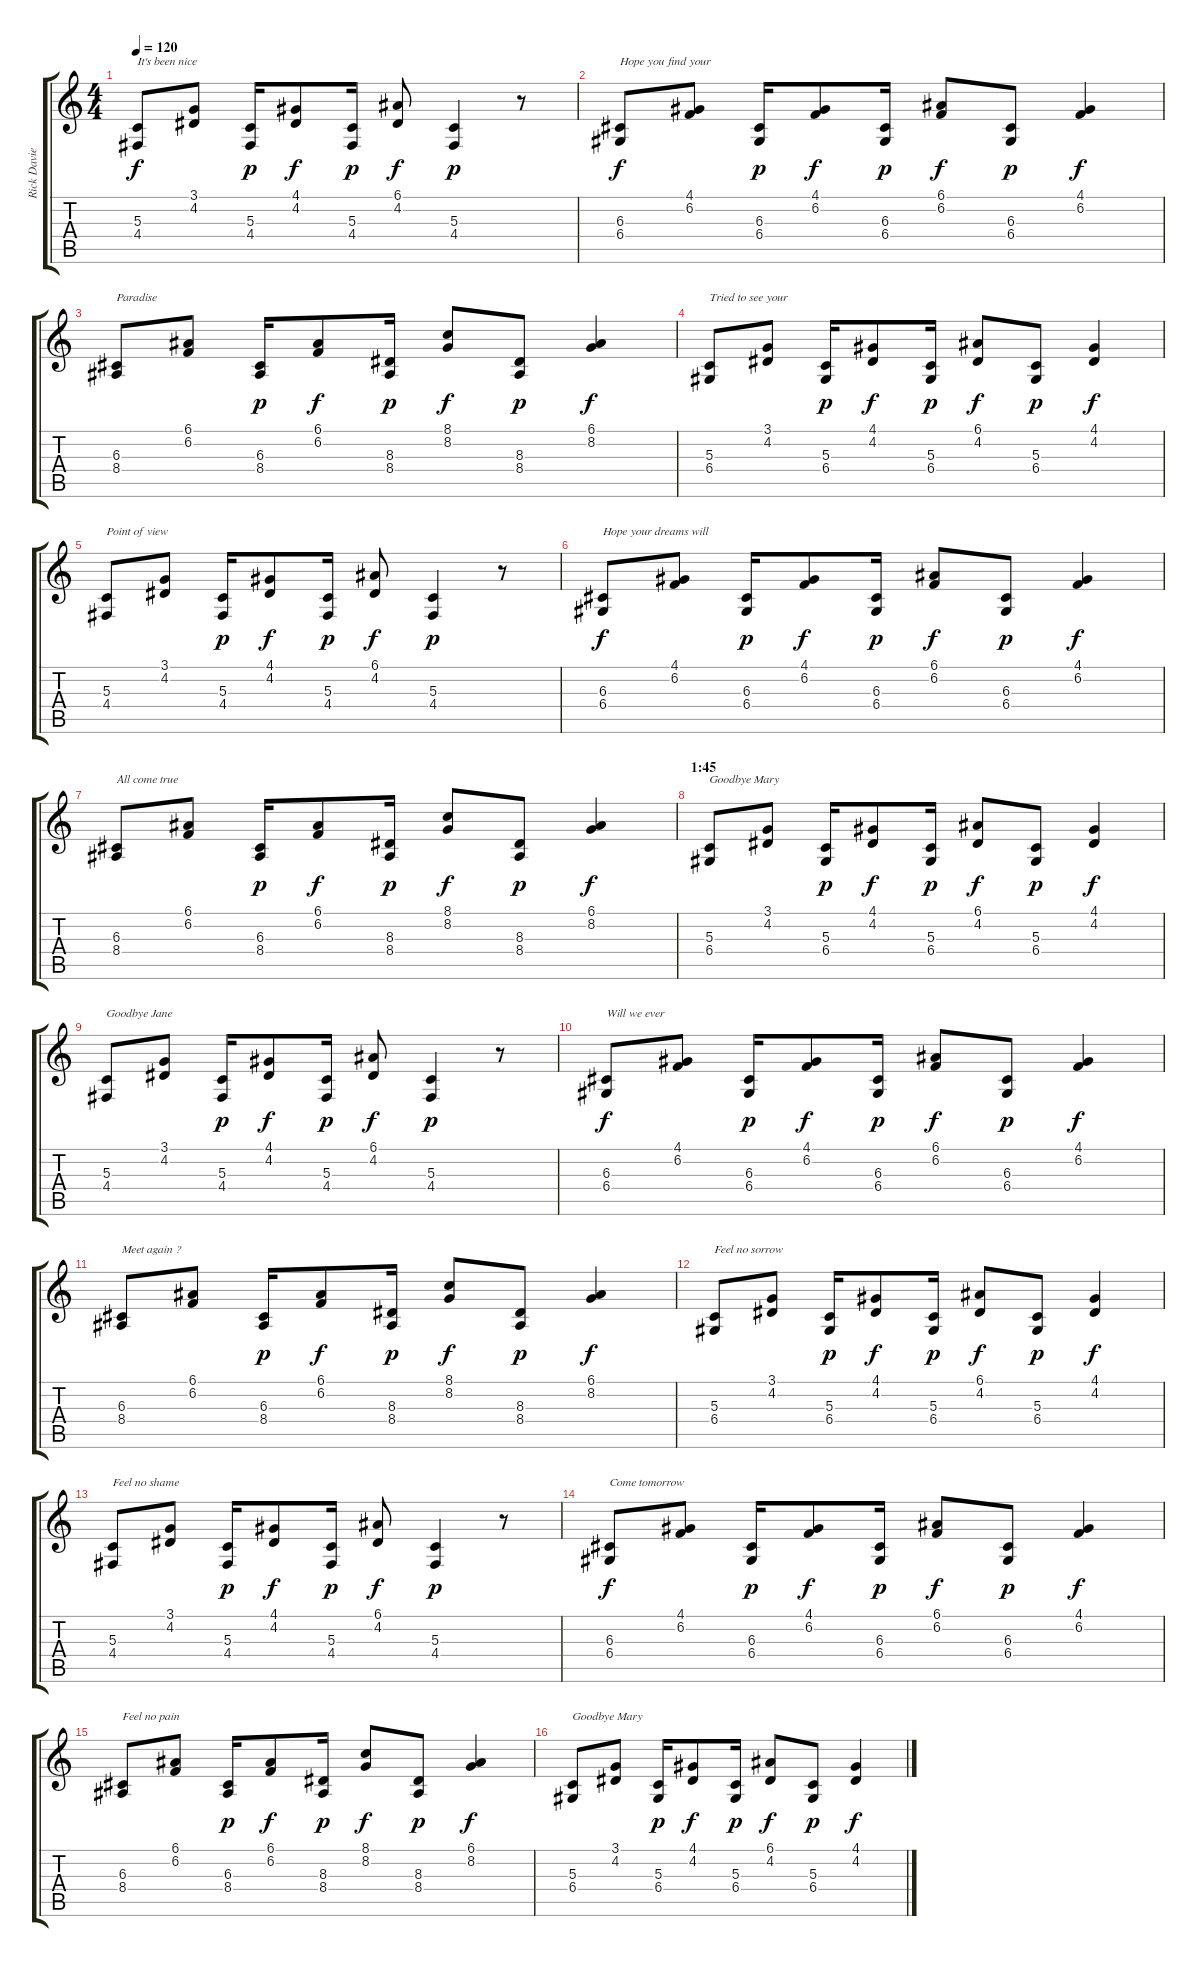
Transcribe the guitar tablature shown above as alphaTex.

\track ("Rick Davies (electric piano)" "Rick Davie") {instrument electricgrandpiano}
\staff {score tabs}
\tuning (E4 B3 G3 D3 A2 E2) {hide}
\ts (4 4)
\tempo 120
\clef g2
\ks c
(5.3 4.4).8{txt "It's been nice" dy f} (3.1 4.2).8 (5.3 4.4).16{dy p} (4.1 4.2).8{dy f} (5.3 4.4).16{dy p} (6.1 4.2).8{dy f} (5.3 4.4).4{dy p} r.8 |
(6.3 6.4).8{txt "Hope you find your" dy f} (4.1 6.2).8 (6.3 6.4).16{dy p} (4.1 6.2).8{dy f} (6.3 6.4).16{dy p} (6.1 6.2).8{dy f} (6.3 6.4).8{dy p} (4.1 6.2).4{dy f} |
(6.3 8.4).8{txt "Paradise"} (6.1 6.2).8 (6.3 8.4).16{dy p} (6.1 6.2).8{dy f} (8.3 8.4).16{dy p} (8.1 8.2).8{dy f} (8.3 8.4).8{dy p} (6.1 8.2).4{dy f} |
(5.3 6.4).8{txt "Tried to see your"} (3.1 4.2).8 (5.3 6.4).16{dy p} (4.1 4.2).8{dy f} (5.3 6.4).16{dy p} (6.1 4.2).8{dy f} (5.3 6.4).8{dy p} (4.1 4.2).4{dy f} |
(5.3 4.4).8{txt "Point of view"} (3.1 4.2).8 (5.3 4.4).16{dy p} (4.1 4.2).8{dy f} (5.3 4.4).16{dy p} (6.1 4.2).8{dy f} (5.3 4.4).4{dy p} r.8 |
(6.3 6.4).8{txt "Hope your dreams will" dy f} (4.1 6.2).8 (6.3 6.4).16{dy p} (4.1 6.2).8{dy f} (6.3 6.4).16{dy p} (6.1 6.2).8{dy f} (6.3 6.4).8{dy p} (4.1 6.2).4{dy f} |
(6.3 8.4).8{txt "All come true"} (6.1 6.2).8 (6.3 8.4).16{dy p} (6.1 6.2).8{dy f} (8.3 8.4).16{dy p} (8.1 8.2).8{dy f} (8.3 8.4).8{dy p} (6.1 8.2).4{dy f} |
\section ("" "1:45")
(5.3 6.4).8{txt "Goodbye Mary"} (3.1 4.2).8 (5.3 6.4).16{dy p} (4.1 4.2).8{dy f} (5.3 6.4).16{dy p} (6.1 4.2).8{dy f} (5.3 6.4).8{dy p} (4.1 4.2).4{dy f} |
(5.3 4.4).8{txt "Goodbye Jane"} (3.1 4.2).8 (5.3 4.4).16{dy p} (4.1 4.2).8{dy f} (5.3 4.4).16{dy p} (6.1 4.2).8{dy f} (5.3 4.4).4{dy p} r.8 |
(6.3 6.4).8{txt "Will we ever" dy f} (4.1 6.2).8 (6.3 6.4).16{dy p} (4.1 6.2).8{dy f} (6.3 6.4).16{dy p} (6.1 6.2).8{dy f} (6.3 6.4).8{dy p} (4.1 6.2).4{dy f} |
(6.3 8.4).8{txt "Meet again ?"} (6.1 6.2).8 (6.3 8.4).16{dy p} (6.1 6.2).8{dy f} (8.3 8.4).16{dy p} (8.1 8.2).8{dy f} (8.3 8.4).8{dy p} (6.1 8.2).4{dy f} |
(5.3 6.4).8{txt "Feel no sorrow"} (3.1 4.2).8 (5.3 6.4).16{dy p} (4.1 4.2).8{dy f} (5.3 6.4).16{dy p} (6.1 4.2).8{dy f} (5.3 6.4).8{dy p} (4.1 4.2).4{dy f} |
(5.3 4.4).8{txt "Feel no shame"} (3.1 4.2).8 (5.3 4.4).16{dy p} (4.1 4.2).8{dy f} (5.3 4.4).16{dy p} (6.1 4.2).8{dy f} (5.3 4.4).4{dy p} r.8 |
(6.3 6.4).8{txt "Come tomorrow" dy f} (4.1 6.2).8 (6.3 6.4).16{dy p} (4.1 6.2).8{dy f} (6.3 6.4).16{dy p} (6.1 6.2).8{dy f} (6.3 6.4).8{dy p} (4.1 6.2).4{dy f} |
(6.3 8.4).8{txt "Feel no pain"} (6.1 6.2).8 (6.3 8.4).16{dy p} (6.1 6.2).8{dy f} (8.3 8.4).16{dy p} (8.1 8.2).8{dy f} (8.3 8.4).8{dy p} (6.1 8.2).4{dy f} |
(5.3 6.4).8{txt "Goodbye Mary"} (3.1 4.2).8 (5.3 6.4).16{dy p} (4.1 4.2).8{dy f} (5.3 6.4).16{dy p} (6.1 4.2).8{dy f} (5.3 6.4).8{dy p} (4.1 4.2).4{dy f}
